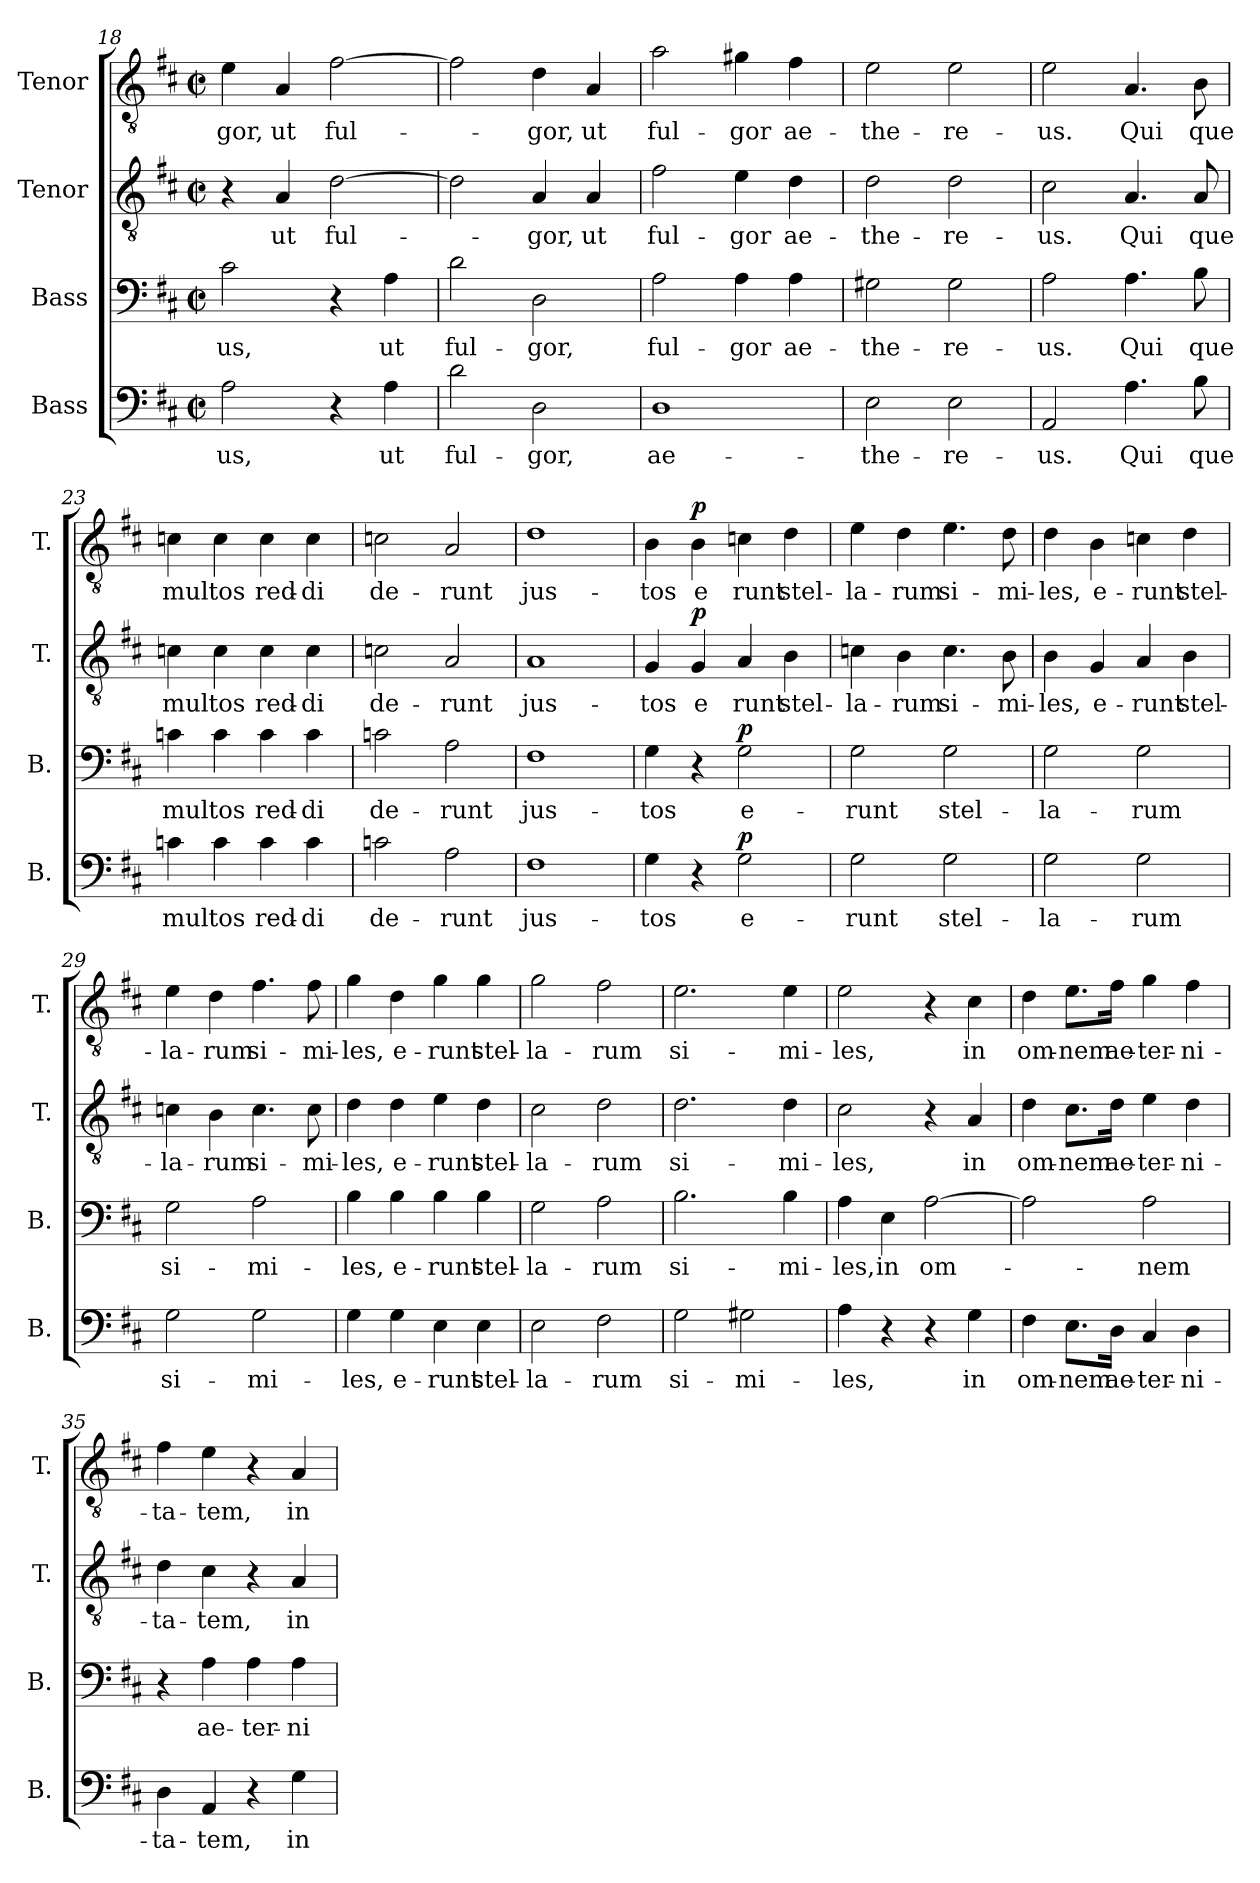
**kern	**text	**dynam	**kern	**text	**dynam	**kern	**text	**dynam	**kern	**text	**dynam
*part4	*part4	*part4	*part3	*part3	*part3	*part2	*part2	*part2	*part1	*part1	*part1
*staff4	*staff4	*staff4	*staff3	*staff3	*staff3	*staff2	*staff2	*staff2	*staff1	*staff1	*staff1
*I"Bass	*	*	*I"Bass	*	*	*I"Tenor	*	*	*I"Tenor	*	*
*I'B.	*	*	*I'B.	*	*	*I'T.	*	*	*I'T.	*	*
*clefF4	*	*	*clefF4	*	*	*clefGv2	*	*	*clefGv2	*	*
*k[f#c#]	*	*	*k[f#c#]	*	*	*k[f#c#]	*	*	*k[f#c#]	*	*
*M2/2	*	*	*M2/2	*	*	*M2/2	*	*	*M2/2	*	*
*met(c|)	*	*	*met(c|)	*	*	*met(c|)	*	*	*met(c|)	*	*
=18	=18	=18	=18	=18	=18	=18	=18	=18	=18	=18	=18
!	!LO:LY:b	!	!	!LO:LY:b	!	!	!	!	!	!LO:LY:b	!
2A\	-us,	.	2c#\	-us,	.	4r	.	.	4e\	-gor,	.
!	!	!	!	!	!	!	!LO:LY:b	!	!	!LO:LY:b	!
.	.	.	.	.	.	4A/	ut	.	4A/	ut	.
!	!	!	!	!	!	!	!LO:LY:b	!	!	!LO:LY:b	!
4r	.	.	4r	.	.	[2d\	ful-	.	[2f#\	ful-	.
!	!LO:LY:b	!	!	!LO:LY:b	!	!	!	!	!	!	!
4A\	ut	.	4A\	ut	.	.	.	.	.	.	.
!!LO:LB:g=z
=19	=19	=19	=19	=19	=19	=19	=19	=19	=19	=19	=19
!	!LO:LY:b	!	!	!LO:LY:b	!	!	!	!	!	!	!
2d\	ful-	.	2d\	ful-	.	2d\]	.	.	2f#\]	.	.
!	!LO:LY:b	!	!	!LO:LY:b	!	!	!LO:LY:b	!	!	!LO:LY:b	!
2D\	-gor,	.	2D\	-gor,	.	4A/	-gor,	.	4d\	-gor,	.
!	!	!	!	!	!	!	!LO:LY:b	!	!	!LO:LY:b	!
.	.	.	.	.	.	4A/	ut	.	4A/	ut	.
=20	=20	=20	=20	=20	=20	=20	=20	=20	=20	=20	=20
!	!LO:LY:b	!	!	!LO:LY:b	!	!	!LO:LY:b	!	!	!LO:LY:b	!
1D	ae-	.	2A\	ful-	.	2f#\	ful-	.	2a\	ful-	.
!	!	!	!	!LO:LY:b	!	!	!LO:LY:b	!	!	!LO:LY:b	!
.	.	.	4A\	-gor	.	4e\	-gor	.	4g#X\	-gor	.
!	!	!	!	!LO:LY:b	!	!	!LO:LY:b	!	!	!LO:LY:b	!
.	.	.	4A\	ae-	.	4d\	ae-	.	4f#\	ae-	.
=21	=21	=21	=21	=21	=21	=21	=21	=21	=21	=21	=21
!	!LO:LY:b	!	!	!LO:LY:b	!	!	!LO:LY:b	!	!	!LO:LY:b	!
2E\	-the-	.	2G#X\	-the-	.	2d\	-the-	.	2e\	-the-	.
!	!LO:LY:b	!	!	!LO:LY:b	!	!	!LO:LY:b	!	!	!LO:LY:b	!
2E\	-re-	.	2G#\	-re-	.	2d\	-re-	.	2e\	-re-	.
=22	=22	=22	=22	=22	=22	=22	=22	=22	=22	=22	=22
!	!LO:LY:b	!	!	!LO:LY:b	!	!	!LO:LY:b	!	!	!LO:LY:b	!
2AA/	-us.	.	2A\	-us.	.	2c#\	-us.	.	2e\	-us.	.
!	!LO:LY:b	!	!	!LO:LY:b	!	!	!LO:LY:b	!	!	!LO:LY:b	!
4.A\	Qui	.	4.A\	Qui	.	4.A/	Qui	.	4.A/	Qui	.
!	!LO:LY:b	!	!	!LO:LY:b	!	!	!LO:LY:b	!	!	!LO:LY:b	!
8B\	que	.	8B\	que	.	8A/	que	.	8B\	que	.
=23	=23	=23	=23	=23	=23	=23	=23	=23	=23	=23	=23
!	!LO:LY:b	!	!	!LO:LY:b	!	!	!LO:LY:b	!	!	!LO:LY:b	!
4cn\	mul	.	4cn\	mul	.	4cn\	mul	.	4cn\	mul	.
!	!LO:LY:b	!	!	!LO:LY:b	!	!	!LO:LY:b	!	!	!LO:LY:b	!
4c\	tos	.	4c\	tos	.	4c\	tos	.	4c\	tos	.
!	!LO:LY:b	!	!	!LO:LY:b	!	!	!LO:LY:b	!	!	!LO:LY:b	!
4c\	red-	.	4c\	red-	.	4c\	red-	.	4c\	red-	.
!	!LO:LY:b	!	!	!LO:LY:b	!	!	!LO:LY:b	!	!	!LO:LY:b	!
4c\	-di	.	4c\	-di	.	4c\	-di	.	4c\	-di	.
=24	=24	=24	=24	=24	=24	=24	=24	=24	=24	=24	=24
!	!LO:LY:b	!	!	!LO:LY:b	!	!	!LO:LY:b	!	!	!LO:LY:b	!
2cn\	de-	.	2cn\	de-	.	2cn\	de-	.	2cn\	de-	.
!	!LO:LY:b	!	!	!LO:LY:b	!	!	!LO:LY:b	!	!	!LO:LY:b	!
2A\	-runt	.	2A\	-runt	.	2A/	-runt	.	2A/	-runt	.
=25	=25	=25	=25	=25	=25	=25	=25	=25	=25	=25	=25
!	!LO:LY:b	!	!	!LO:LY:b	!	!	!LO:LY:b	!	!	!LO:LY:b	!
1F#	jus-	.	1F#	jus-	.	1A	jus-	.	1d	jus-	.
=26	=26	=26	=26	=26	=26	=26	=26	=26	=26	=26	=26
!	!LO:LY:b	!	!	!LO:LY:b	!	!	!LO:LY:b	!	!	!LO:LY:b	!
4G\	-tos	.	4G\	-tos	.	4G/	-tos	.	4B\	-tos	.
!	!	!	!	!	!	!	!LO:LY:b	!LO:DY:a	!	!LO:LY:b	!LO:DY:a
4r	.	.	4r	.	.	4G/	e	p	4B\	e	p
!	!LO:LY:b	!LO:DY:a	!	!LO:LY:b	!LO:DY:a	!	!LO:LY:b	!	!	!LO:LY:b	!
2G\	e-	p	2G\	e-	p	4A/	runt	.	4cn\	runt	.
!	!	!	!	!	!	!	!LO:LY:b	!	!	!LO:LY:b	!
.	.	.	.	.	.	4B\	stel-	.	4d\	stel-	.
!!LO:LB:g=z
=27	=27	=27	=27	=27	=27	=27	=27	=27	=27	=27	=27
!	!LO:LY:b	!	!	!LO:LY:b	!	!	!LO:LY:b	!	!	!LO:LY:b	!
2G\	-runt	.	2G\	-runt	.	4cn\	-la-	.	4e\	-la-	.
!	!	!	!	!	!	!	!LO:LY:b	!	!	!LO:LY:b	!
.	.	.	.	.	.	4B\	-rum	.	4d\	-rum	.
!	!LO:LY:b	!	!	!LO:LY:b	!	!	!LO:LY:b	!	!	!LO:LY:b	!
2G\	stel-	.	2G\	stel-	.	4.c\	si-	.	4.e\	si-	.
!	!	!	!	!	!	!	!LO:LY:b	!	!	!LO:LY:b	!
.	.	.	.	.	.	8B\	-mi-	.	8d\	-mi-	.
=28	=28	=28	=28	=28	=28	=28	=28	=28	=28	=28	=28
!	!LO:LY:b	!	!	!LO:LY:b	!	!	!LO:LY:b	!	!	!LO:LY:b	!
2G\	-la-	.	2G\	-la-	.	4B\	-les,	.	4d\	-les,	.
!	!	!	!	!	!	!	!LO:LY:b	!	!	!LO:LY:b	!
.	.	.	.	.	.	4G/	e-	.	4B\	e-	.
!	!LO:LY:b	!	!	!LO:LY:b	!	!	!LO:LY:b	!	!	!LO:LY:b	!
2G\	-rum	.	2G\	-rum	.	4A/	-runt	.	4cn\	-runt	.
!	!	!	!	!	!	!	!LO:LY:b	!	!	!LO:LY:b	!
.	.	.	.	.	.	4B\	stel-	.	4d\	stel-	.
=29	=29	=29	=29	=29	=29	=29	=29	=29	=29	=29	=29
!	!LO:LY:b	!	!	!LO:LY:b	!	!	!LO:LY:b	!	!	!LO:LY:b	!
2G\	si-	.	2G\	si-	.	4cn\	-la-	.	4e\	-la-	.
!	!	!	!	!	!	!	!LO:LY:b	!	!	!LO:LY:b	!
.	.	.	.	.	.	4B\	-rum	.	4d\	-rum	.
!	!LO:LY:b	!	!	!LO:LY:b	!	!	!LO:LY:b	!	!	!LO:LY:b	!
2G\	-mi-	.	2A\	-mi-	.	4.c\	si-	.	4.f#\	si-	.
!	!	!	!	!	!	!	!LO:LY:b	!	!	!LO:LY:b	!
.	.	.	.	.	.	8c\	-mi-	.	8f#\	-mi-	.
=30	=30	=30	=30	=30	=30	=30	=30	=30	=30	=30	=30
!	!LO:LY:b	!	!	!LO:LY:b	!	!	!LO:LY:b	!	!	!LO:LY:b	!
4G\	-les,	.	4B\	-les,	.	4d\	-les,	.	4g\	-les,	.
!	!LO:LY:b	!	!	!LO:LY:b	!	!	!LO:LY:b	!	!	!LO:LY:b	!
4G\	e-	.	4B\	e-	.	4d\	e-	.	4d\	e-	.
!	!LO:LY:b	!	!	!LO:LY:b	!	!	!LO:LY:b	!	!	!LO:LY:b	!
4E\	-runt	.	4B\	-runt	.	4e\	-runt	.	4g\	-runt	.
!	!LO:LY:b	!	!	!LO:LY:b	!	!	!LO:LY:b	!	!	!LO:LY:b	!
4E\	stel-	.	4B\	stel-	.	4d\	stel-	.	4g\	stel-	.
=31	=31	=31	=31	=31	=31	=31	=31	=31	=31	=31	=31
!	!LO:LY:b	!	!	!LO:LY:b	!	!	!LO:LY:b	!	!	!LO:LY:b	!
2E\	-la-	.	2G\	-la-	.	2c#\	-la-	.	2g\	-la-	.
!	!LO:LY:b	!	!	!LO:LY:b	!	!	!LO:LY:b	!	!	!LO:LY:b	!
2F#\	-rum	.	2A\	-rum	.	2d\	-rum	.	2f#\	-rum	.
=32	=32	=32	=32	=32	=32	=32	=32	=32	=32	=32	=32
!	!LO:LY:b	!	!	!LO:LY:b	!	!	!LO:LY:b	!	!	!LO:LY:b	!
2G\	si-	.	2.B\	si-	.	2.d\	si-	.	2.e\	si-	.
!	!LO:LY:b	!	!	!	!	!	!	!	!	!	!
2G#X\	-mi-	.	.	.	.	.	.	.	.	.	.
!	!	!	!	!LO:LY:b	!	!	!LO:LY:b	!	!	!LO:LY:b	!
.	.	.	4B\	-mi-	.	4d\	-mi-	.	4e\	-mi-	.
!!LO:PB:g=z
=33	=33	=33	=33	=33	=33	=33	=33	=33	=33	=33	=33
!	!LO:LY:b	!	!	!LO:LY:b	!	!	!LO:LY:b	!	!	!LO:LY:b	!
4A\	-les,	.	4A\	-les,	.	2c#\	-les,	.	2e\	-les,	.
!	!	!	!	!LO:LY:b	!	!	!	!	!	!	!
4r	.	.	4E\	in	.	.	.	.	.	.	.
!	!	!	!	!LO:LY:b	!	!	!	!	!	!	!
4r	.	.	[2A\	om-	.	4r	.	.	4r	.	.
!	!LO:LY:b	!	!	!	!	!	!LO:LY:b	!	!	!LO:LY:b	!
4G\	in	.	.	.	.	4A/	in	.	4c#\	in	.
=34	=34	=34	=34	=34	=34	=34	=34	=34	=34	=34	=34
!	!LO:LY:b	!	!	!	!	!	!LO:LY:b	!	!	!LO:LY:b	!
4F#\	om-	.	2A\]	.	.	4d\	om-	.	4d\	om-	.
!	!LO:LY:b	!	!	!	!	!	!LO:LY:b	!	!	!LO:LY:b	!
8.E\L	-nem	.	.	.	.	8.c#\L	-nem	.	8.e\L	-nem	.
!	!LO:LY:b	!	!	!	!	!	!LO:LY:b	!	!	!LO:LY:b	!
16D\Jk	ae-	.	.	.	.	16d\Jk	ae-	.	16f#\Jk	ae-	.
!	!LO:LY:b	!	!	!LO:LY:b	!	!	!LO:LY:b	!	!	!LO:LY:b	!
4C#/	-ter-	.	2A\	-nem	.	4e\	-ter-	.	4g\	-ter-	.
!	!LO:LY:b	!	!	!	!	!	!LO:LY:b	!	!	!LO:LY:b	!
4D\	-ni-	.	.	.	.	4d\	-ni-	.	4f#\	-ni-	.
=35	=35	=35	=35	=35	=35	=35	=35	=35	=35	=35	=35
!	!LO:LY:b	!	!	!	!	!	!LO:LY:b	!	!	!LO:LY:b	!
4D\	-ta-	.	4r	.	.	4d\	-ta-	.	4f#\	-ta-	.
!	!LO:LY:b	!	!	!LO:LY:b	!	!	!LO:LY:b	!	!	!LO:LY:b	!
4AA/	-tem,	.	4A\	ae-	.	4c#\	-tem,	.	4e\	-tem,	.
!	!	!	!	!LO:LY:b	!	!	!	!	!	!	!
4r	.	.	4A\	-ter-	.	4r	.	.	4r	.	.
!	!LO:LY:b	!	!	!LO:LY:b	!	!	!LO:LY:b	!	!	!LO:LY:b	!
4G\	in	.	4A\	-ni-	.	4A/	in	.	4A/	in	.
=	=	=	=	=	=	=	=	=	=	=	=
*-	*-	*-	*-	*-	*-	*-	*-	*-	*-	*-	*-
